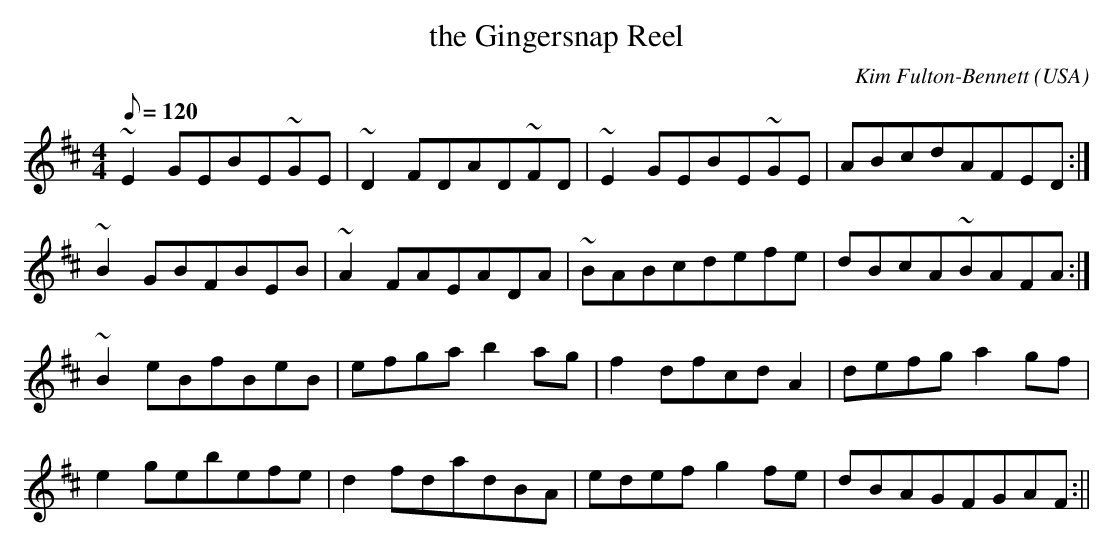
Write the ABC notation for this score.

X:1
T:the Gingersnap Reel
C:Kim Fulton-Bennett
L:1/8
M:4/4
O:USA
Q:120
K:D major
~E2GEBE~GE|~D2FDAD~FD|~E2GEBE~GE|ABcdAFED:|
~B2GBFBEB|~A2FAEADA|~BABcdefe|dBcA~BAFA:|
~B2eBfBeB|efgab2ag|f2dfcdA2|defga2gf|
e2gebefe|d2fdadBA|edefg2fe|dBAGFGAF:||
